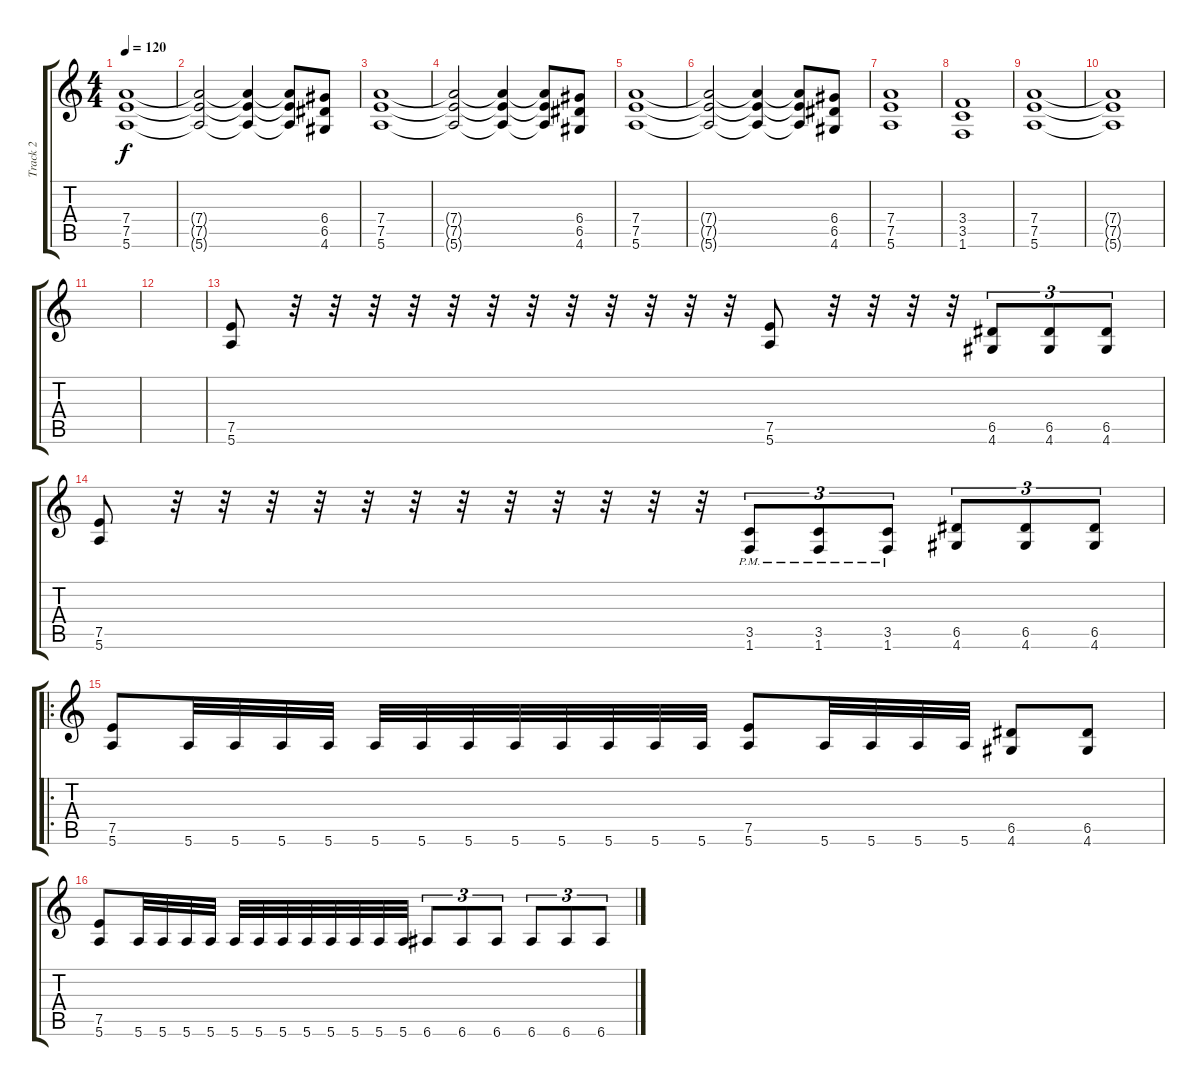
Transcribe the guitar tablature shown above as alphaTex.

\track ("Track 2" "Track 2") {instrument distortionguitar}
\staff {score tabs}
\tuning (E4 B3 G3 D3 A2 E2) {hide}
\ts (4 4)
\tempo 120
\clef g2
\ks c
(7.4 7.5 5.6).1{dy f volume 12 instrument distortionguitar} |
(7.4{t} 7.5{t} 5.6{t}).2 (7.4{t} 7.5{t} 5.6{t}).4 (7.4{t} 7.5{t} 5.6{t}).8 (6.4 6.5 4.6).8 |
(7.4 7.5 5.6).1 |
(7.4{t} 7.5{t} 5.6{t}).2 (7.4{t} 7.5{t} 5.6{t}).4 (7.4{t} 7.5{t} 5.6{t}).8 (6.4 6.5 4.6).8 |
(7.4 7.5 5.6).1 |
(7.4{t} 7.5{t} 5.6{t}).2 (7.4{t} 7.5{t} 5.6{t}).4 (7.4{t} 7.5{t} 5.6{t}).8 (6.4 6.5 4.6).8 |
(7.4 7.5 5.6).1 |
(3.4 3.5 1.6).1 |
(7.4 7.5 5.6).1 |
(7.4{t} 7.5{t} 5.6{t}).1 |
|
|
(7.5 5.6).8 r.32 r.32 r.32 r.32 r.32 r.32 r.32 r.32 r.32 r.32 r.32 r.32 (7.5 5.6).8 r.32 r.32 r.32 r.32 (6.5 4.6).8{tu (3 2)} (6.5 4.6).8{tu (3 2)} (6.5 4.6).8{tu (3 2)} |
(7.5 5.6).8 r.32 r.32 r.32 r.32 r.32 r.32 r.32 r.32 r.32 r.32 r.32 r.32 (3.5{pm} 1.6).8{tu (3 2)} (3.5{pm} 1.6{pm}).8{tu (3 2)} (3.5{pm} 1.6{pm}).8{tu (3 2)} (6.5 4.6).8{tu (3 2)} (6.5 4.6).8{tu (3 2)} (6.5 4.6).8{tu (3 2)} |
\ro
(7.5 5.6).8 5.6.32 5.6.32 5.6.32 5.6.32 5.6.32 5.6.32 5.6.32 5.6.32 5.6.32 5.6.32 5.6.32 5.6.32 (7.5 5.6).8 5.6.32 5.6.32 5.6.32 5.6.32 (6.5 4.6).8 (6.5 4.6).8 |
(7.5 5.6).8 5.6.32 5.6.32 5.6.32 5.6.32 5.6.32 5.6.32 5.6.32 5.6.32 5.6.32 5.6.32 5.6.32 5.6.32 6.6.8{tu (3 2)} 6.6.8{tu (3 2)} 6.6.8{tu (3 2)} 6.6.8{tu (3 2)} 6.6.8{tu (3 2)} 6.6.8{tu (3 2)}
